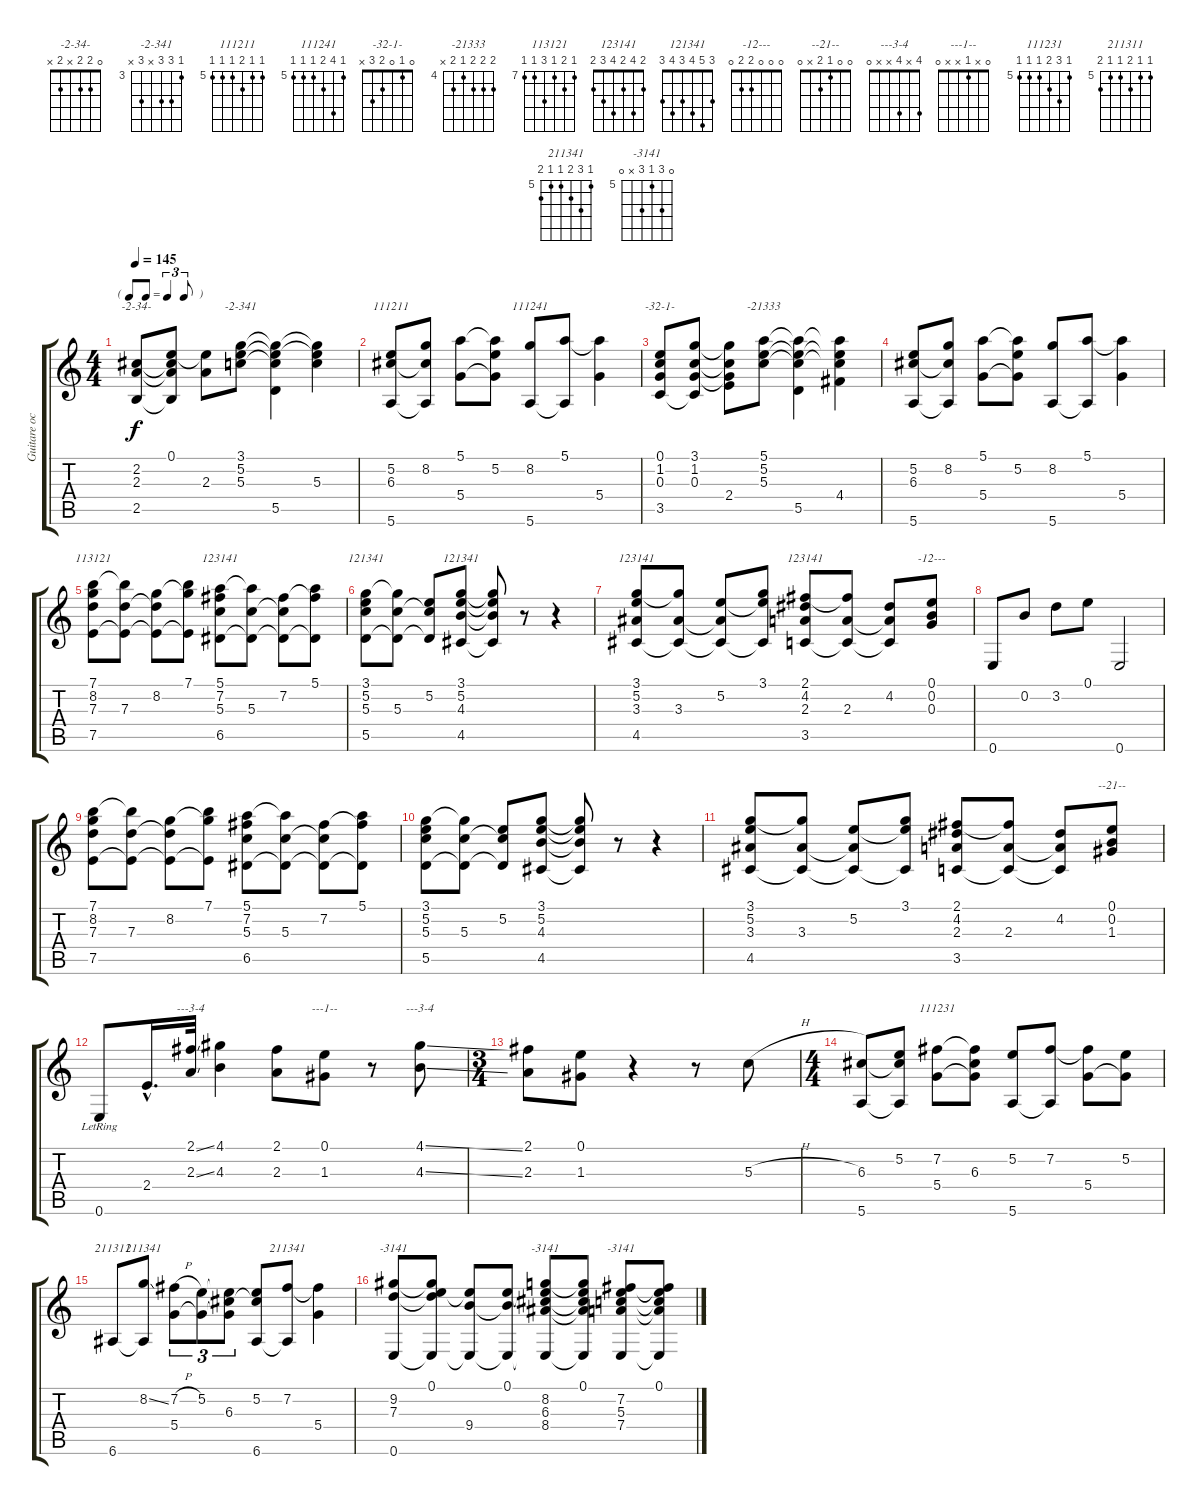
\track ("Guitare octobre 1999" "Guitare oc") {instrument acousticguitarnylon}
\staff {score tabs}
\tuning (E4 B3 G3 D3 A2 E2) {hide}
\chord ("-2-34-" 0 2 2 x 2 x)
\chord ("-2-341" 3 5 5 x 5 x) {firstfret 3}
\chord ("111211" 5 5 6 5 5 5) {firstfret 5}
\chord ("111241" 5 8 6 5 5 5) {firstfret 5}
\chord ("-32-1-" 0 1 0 2 3 x)
\chord ("-21333" 5 5 5 4 5 x) {firstfret 4}
\chord ("113121" 7 8 7 9 7 7) {firstfret 7}
\chord ("123141" 5 7 5 7 6 5) {firstfret 5}
\chord ("121341" 3 5 5 3 5 3)
\chord ("121341" 3 5 4 3 4 3)
\chord ("123141" 3 5 3 5 4 3)
\chord ("123141" 2 4 2 4 3 2)
\chord ("-12---" 0 0 0 2 2 0)
\chord ("--21--" 0 0 1 2 x 0)
\chord ("---3-4" 2 x 2 x x 0)
\chord ("---1--" 0 x 1 x x 0)
\chord ("---3-4" 4 x 4 x x 0)
\chord ("111231" 5 7 6 5 5 5) {firstfret 5}
\chord ("211311" 5 5 6 5 5 6) {firstfret 5}
\chord ("211341" 5 8 6 5 5 6) {firstfret 5}
\chord ("211341" 5 7 6 5 5 6) {firstfret 5}
\chord ("-3141" 0 9 7 9 x 0) {firstfret 7}
\chord ("-3141" 0 8 6 8 x 0) {firstfret 6}
\chord ("-3141" 0 7 5 7 x 0) {firstfret 5}
\ts (4 4)
\tf triplet8th
\tempo 145
\clef g2
\ks c
(2.2 2.3 2.5).8{ch "-2-34-" dy f} (0.1 2.2{t} 2.3{t} 2.5{t}).8 (0.1{t} 2.3).8 (3.1 5.2 5.3).8{ch "-2-341"} (3.1{t} 5.2{t} 5.3{t} 5.5).4 (3.1{t} 5.2{t} 5.3).4 |
(5.2 6.3 5.6).8{ch "111211"} (8.2 6.3{t} 5.6{t}).8 (5.1 5.4).8 (5.1{t} 5.2 5.4{t}).8 (8.2 5.6).8{ch "111241"} (5.1 5.6{t}).8 (5.1{t} 5.4).4 |
(0.1 1.2 0.3 3.5).8{ch "-32-1-"} (3.1 1.2 0.3 3.5{t}).8 (3.1{t} 1.2{t} 0.3{t} 2.4).8 (5.1 5.2 5.3).8{ch "-21333"} (5.1{t} 5.2{t} 5.3{t} 5.5).4 (5.1{t} 5.2{t} 5.3{t} 4.4).4 |
(5.2 6.3 5.6).8 (8.2 6.3{t} 5.6{t}).8 (5.1 5.4).8 (5.1{t} 5.2 5.4{t}).8 (8.2 5.6).8 (5.1 5.6{t}).8 (5.1{t} 5.4).4 |
(7.1 8.2 7.3 7.5).8{ch "113121"} (7.1{t} 7.3 7.5{t}).8 (8.2 7.3{t} 7.5{t}).8 (7.1 8.2{t} 7.5{t}).8 (5.1 7.2 5.3 6.5).8{ch "123141"} (5.1{t} 5.3 6.5{t}).8 (7.2 5.3{t} 6.5{t}).8 (5.1 7.2{t} 6.5{t}).8 |
(3.1 5.2 5.3 5.5).8{ch "121341"} (3.1{t} 5.3 5.5{t}).8 (5.2 5.3{t} 5.5{t}).8 (3.1 5.2 4.3 4.5).8{ch "121341"} (3.1{t} 5.2{t} 4.3{t} 4.5{t}).8 r.8 r.4 |
(3.1 5.2 3.3 4.5).8{ch "123141"} (3.1{t} 3.3 4.5{t}).8 (5.2 3.3{t} 4.5{t}).8 (3.1 5.2{t} 4.5{t}).8 (2.1 4.2 2.3 3.5).8{ch "123141"} (2.1{t} 2.3 3.5{t}).8 (4.2 2.3{t} 3.5{t}).8 (0.1 0.2 0.3).8{ch "-12---"} |
0.6.8 0.2.8 3.2.8 0.1.8 0.6.2 |
(7.1 8.2 7.3 7.5).8 (7.1{t} 7.3 7.5{t}).8 (8.2 7.3{t} 7.5{t}).8 (7.1 8.2{t} 7.5{t}).8 (5.1 7.2 5.3 6.5).8 (5.1{t} 5.3 6.5{t}).8 (7.2 5.3{t} 6.5{t}).8 (5.1 7.2{t} 6.5{t}).8 |
(3.1 5.2 5.3 5.5).8 (3.1{t} 5.3 5.5{t}).8 (5.2 5.3{t} 5.5{t}).8 (3.1 5.2 4.3 4.5).8 (3.1{t} 5.2{t} 4.3{t} 4.5{t}).8 r.8 r.4 |
(3.1 5.2 3.3 4.5).8 (3.1{t} 3.3 4.5{t}).8 (5.2 3.3{t} 4.5{t}).8 (3.1 5.2{t} 4.5{t}).8 (2.1 4.2 2.3 3.5).8 (2.1{t} 2.3 3.5{t}).8 (4.2 2.3{t} 3.5{t}).8 (0.1 0.2 1.3).8{ch "--21--"} |
0.6{lr}.8 2.4{hac}.16{d} (2.1{ss} 2.3{ss}).32{ch "---3-4"} (4.1 4.3).4 (2.1 2.3).8 (0.1 1.3).8{ch "---1--"} r.8 (4.1{ss} 4.3{ss}).8{ch "---3-4"} |
\ts (3 4)
(2.1 2.3).8 (0.1 1.3).8 r.4 r.8 5.3{h}.8 |
\ts (4 4)
(6.3 5.6).8 (5.2 6.3{t} 5.6{t}).8 (7.2 5.4).8{ch "111231"} (7.2{t} 6.3 5.4{t}).8 (5.2 5.6).8 (7.2 5.6{t}).8 (7.2{t} 5.4).8 (5.2 5.4{t}).8 |
6.6.8{ch "211311"} (8.2{ss} 6.6{t}).8{ch "211341"} (7.2{h} 5.4).8{tu (3 2)} (5.2 5.4{t}).8{tu (3 2)} (5.2{t} 6.3 5.4{t}).8{tu (3 2)} (5.2 6.3{t} 6.6).8 (7.2 6.6{t}).8{ch "211341"} (7.2{t} 5.4).4 |
(9.2 7.3 0.6).8{ch "-3141"} (0.1 9.2{t} 7.3{t} 0.6{t}).8 (0.1{t} 9.4 0.6{t}).8 (0.1 9.4{t} 0.6{t}).8 (0.1{t} 8.2 6.3 8.4 0.6{t}).8{ch "-3141"} (0.1 8.2{t} 6.3{t} 8.4{t} 0.6{t}).8 (0.1{t} 7.2 5.3 7.4 0.6{t}).8{ch "-3141"} (0.1 7.2{t} 5.3{t} 7.4{t} 0.6{t}).8
